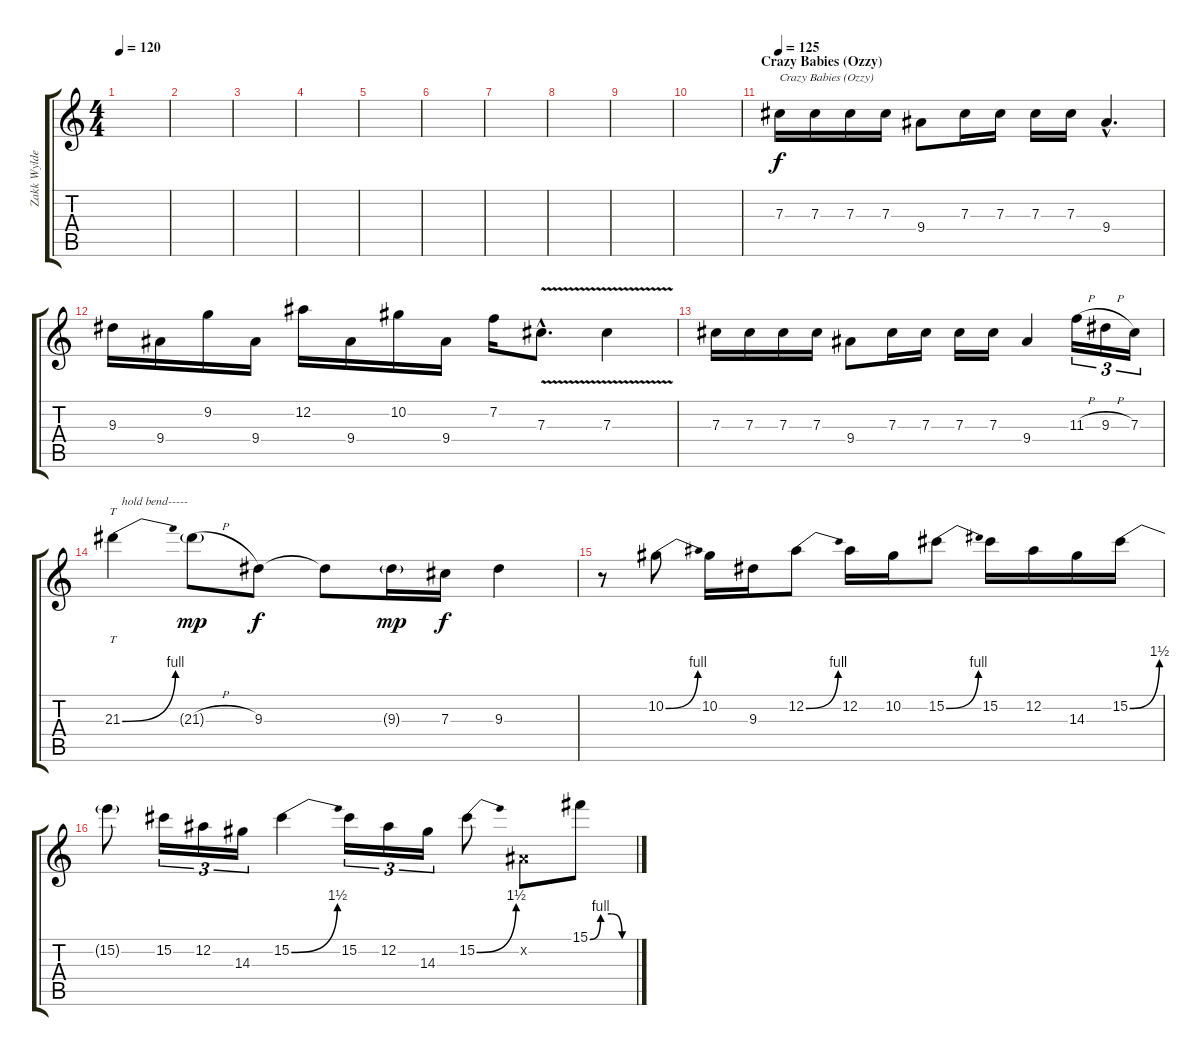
\track ("Zakk Wylde" "Zakk Wylde") {instrument overdrivenguitar}
\staff {score tabs}
\tuning (Eb4 Bb3 Gb3 Db3 Ab2 Eb2) {hide}
\ts (4 4)
\tempo 120
\clef g2
\ks c
|
|
|
|
|
|
|
|
|
|
\section ("" "Crazy Babies (Ozzy)")
\tempo 125
7.3.16{txt "Crazy Babies (Ozzy)" instrument overdrivenguitar} 7.3.16 7.3.16 7.3.16 9.4.8 7.3.16 7.3.16 7.3.16 7.3.16 9.4{hac}.4{d} |
9.3.16 9.4.16 9.2.16 9.4.16 12.2.16 9.4.16 10.2.16 9.4.16 7.2.16 7.3{v hac}.8{d} 7.3{v}.4 |
7.3.16 7.3.16 7.3.16 7.3.16 9.4.8 7.3.16 7.3.16 7.3.16 7.3.16 9.4.4 11.3{h}.16{tu (3 2)} 9.3{h}.16{tu (3 2)} 7.3.16{tu (3 2)} |
21.3{be (bend 0 0 60 4)}.4{tt txt "   hold bend-----"} 21.3{h g}.8{dy mp} 9.3.8{dy f} 9.3{t}.8 9.3{g}.16{dy mp} 7.3.16{dy f} 9.3.4 |
r.8 10.2{be (bend 0 0 60 4)}.8 10.2.16 9.3.16 12.2{be (bend 0 0 60 4)}.8 12.2.16 10.2.16 15.2{be (bend 0 0 60 4)}.8 15.2.16 12.2.16 14.3.16 15.2{be (bend 0 0 60 6)}.16 |
15.2{t}.8 15.2.16{tu (3 2)} 12.2.16{tu (3 2)} 14.3.16{tu (3 2)} 15.2{be (bend 0 0 60 6)}.4 15.2.16{tu (3 2)} 12.2.16{tu (3 2)} 14.3.16{tu (3 2)} 15.2{be (bend 0 0 60 6)}.8 0.2{x}.8 15.1{be (custom 0 0 15 4 30 4 45 0 60 0)}.8
